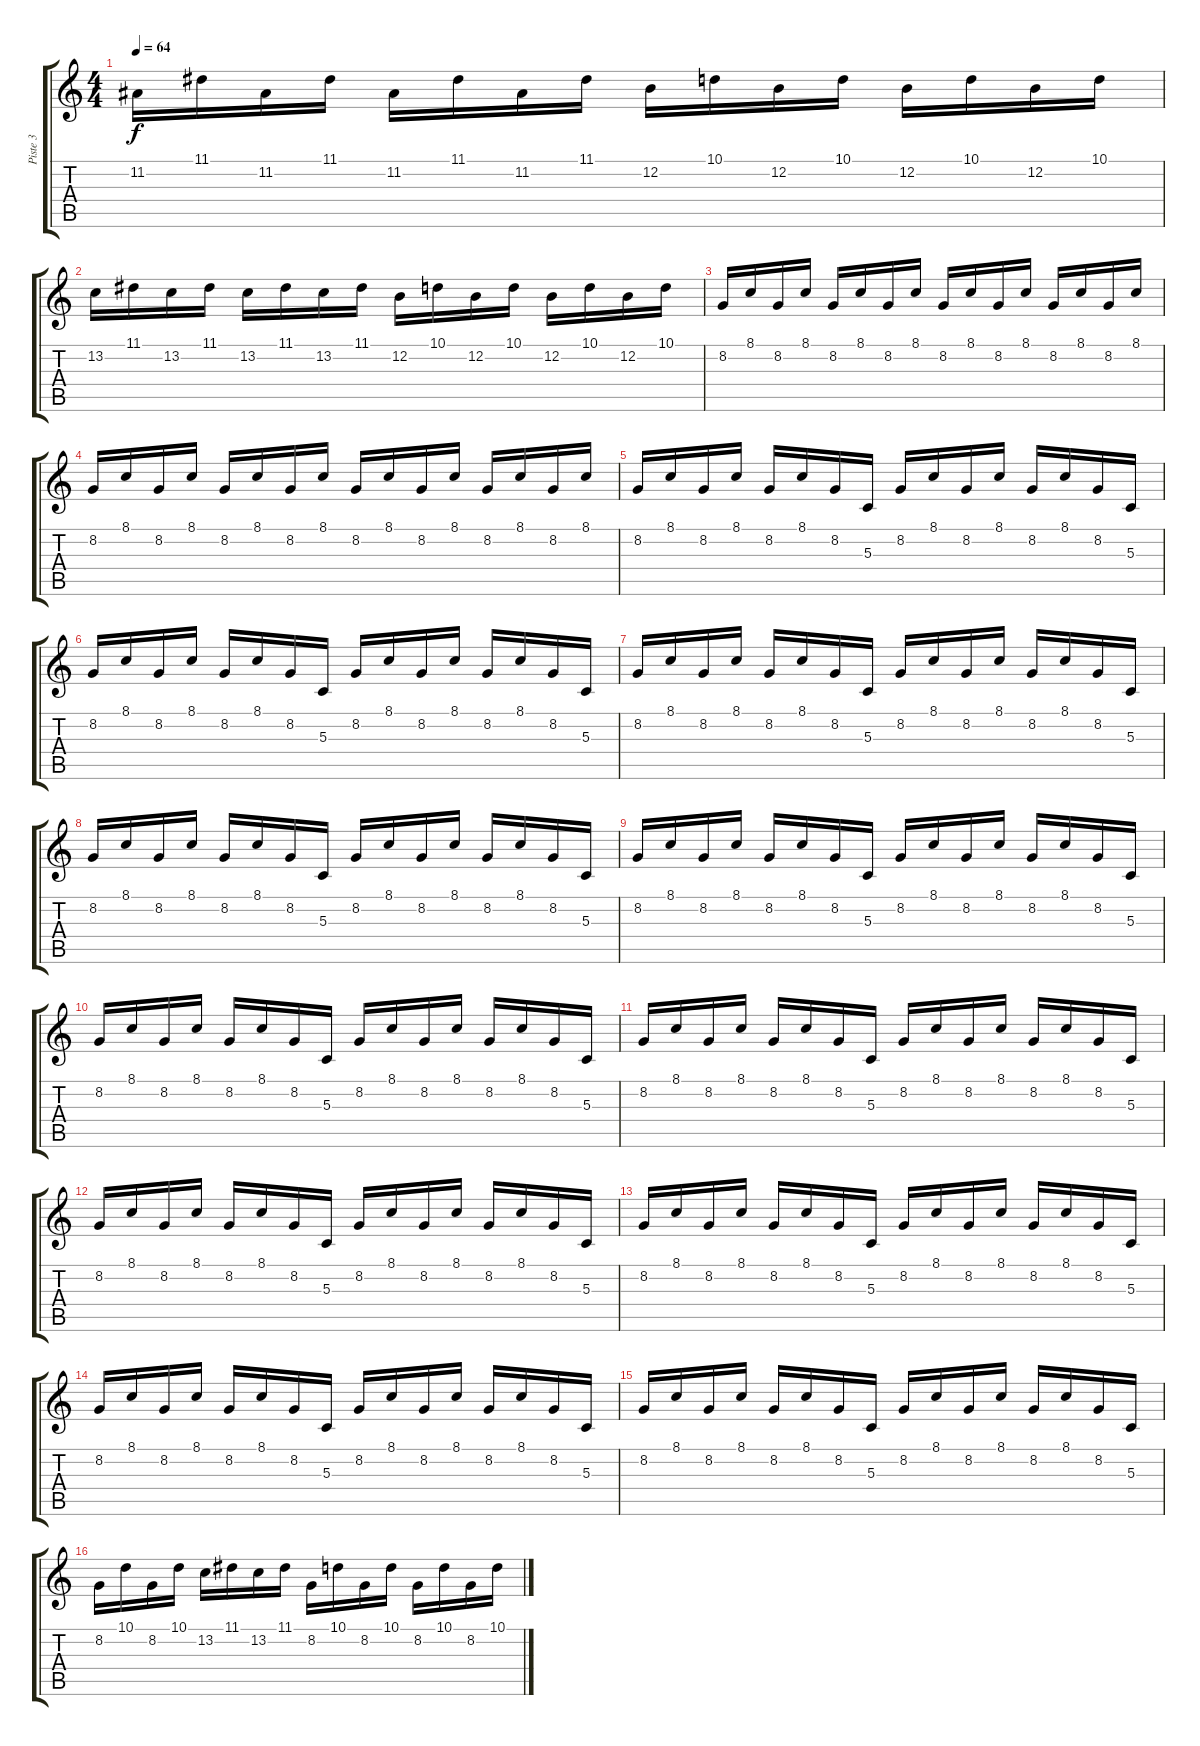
\track ("Piste 3" "Piste 3") {instrument synthstrings2}
\staff {score tabs}
\tuning (E4 B3 G3 D3 A2 E2) {hide}
\ts (4 4)
\tempo 64
\clef g2
\ks c
11.2.16{dy f} 11.1.16 11.2.16 11.1.16 11.2.16 11.1.16 11.2.16 11.1.16 12.2.16 10.1.16 12.2.16 10.1.16 12.2.16 10.1.16 12.2.16 10.1.16 |
13.2.16 11.1.16 13.2.16 11.1.16 13.2.16 11.1.16 13.2.16 11.1.16 12.2.16 10.1.16 12.2.16 10.1.16 12.2.16 10.1.16 12.2.16 10.1.16 |
8.2.16 8.1.16 8.2.16 8.1.16 8.2.16 8.1.16 8.2.16 8.1.16 8.2.16 8.1.16 8.2.16 8.1.16 8.2.16 8.1.16 8.2.16 8.1.16 |
8.2.16 8.1.16 8.2.16 8.1.16 8.2.16 8.1.16 8.2.16 8.1.16 8.2.16 8.1.16 8.2.16 8.1.16 8.2.16 8.1.16 8.2.16 8.1.16 |
8.2.16 8.1.16 8.2.16 8.1.16 8.2.16 8.1.16 8.2.16 5.3.16 8.2.16 8.1.16 8.2.16 8.1.16 8.2.16 8.1.16 8.2.16 5.3.16 |
8.2.16 8.1.16 8.2.16 8.1.16 8.2.16 8.1.16 8.2.16 5.3.16 8.2.16 8.1.16 8.2.16 8.1.16 8.2.16 8.1.16 8.2.16 5.3.16 |
8.2.16 8.1.16 8.2.16 8.1.16 8.2.16 8.1.16 8.2.16 5.3.16 8.2.16 8.1.16 8.2.16 8.1.16 8.2.16 8.1.16 8.2.16 5.3.16 |
8.2.16 8.1.16 8.2.16 8.1.16 8.2.16 8.1.16 8.2.16 5.3.16 8.2.16 8.1.16 8.2.16 8.1.16 8.2.16 8.1.16 8.2.16 5.3.16 |
8.2.16 8.1.16 8.2.16 8.1.16 8.2.16 8.1.16 8.2.16 5.3.16 8.2.16 8.1.16 8.2.16 8.1.16 8.2.16 8.1.16 8.2.16 5.3.16 |
8.2.16 8.1.16 8.2.16 8.1.16 8.2.16 8.1.16 8.2.16 5.3.16 8.2.16 8.1.16 8.2.16 8.1.16 8.2.16 8.1.16 8.2.16 5.3.16 |
8.2.16 8.1.16 8.2.16 8.1.16 8.2.16 8.1.16 8.2.16 5.3.16 8.2.16 8.1.16 8.2.16 8.1.16 8.2.16 8.1.16 8.2.16 5.3.16 |
8.2.16 8.1.16 8.2.16 8.1.16 8.2.16 8.1.16 8.2.16 5.3.16 8.2.16 8.1.16 8.2.16 8.1.16 8.2.16 8.1.16 8.2.16 5.3.16 |
8.2.16 8.1.16 8.2.16 8.1.16 8.2.16 8.1.16 8.2.16 5.3.16 8.2.16 8.1.16 8.2.16 8.1.16 8.2.16 8.1.16 8.2.16 5.3.16 |
8.2.16 8.1.16 8.2.16 8.1.16 8.2.16 8.1.16 8.2.16 5.3.16 8.2.16 8.1.16 8.2.16 8.1.16 8.2.16 8.1.16 8.2.16 5.3.16 |
8.2.16 8.1.16 8.2.16 8.1.16 8.2.16 8.1.16 8.2.16 5.3.16 8.2.16 8.1.16 8.2.16 8.1.16 8.2.16 8.1.16 8.2.16 5.3.16 |
8.2.16 10.1.16 8.2.16 10.1.16 13.2.16 11.1.16 13.2.16 11.1.16 8.2.16 10.1.16 8.2.16 10.1.16 8.2.16 10.1.16 8.2.16 10.1.16
